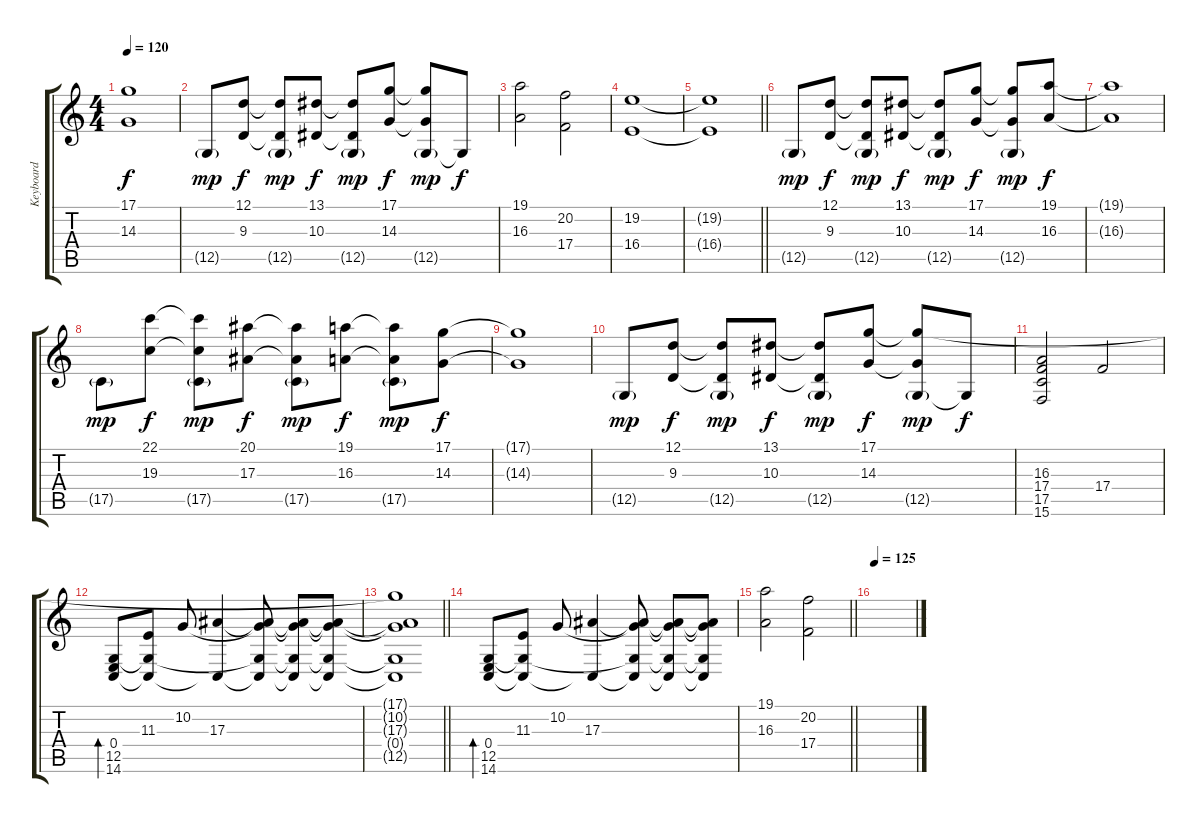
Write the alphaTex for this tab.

\track ("Keyboard" "Keyboard") {instrument acousticgrandpiano}
\staff {score tabs}
\tuning (D4 A3 F3 C3 G2 D2) {hide}
\ts (4 4)
\tempo 120
\clef g2
\ks c
(17.1{t} 14.3{t}).1{dy f} |
12.5{g}.8{dy mp} (12.1 9.3).8{dy f} (12.1{t} 9.3{t} 12.5{g}).8{dy mp} (13.1 10.3).8{dy f} (13.1{t} 10.3{t} 12.5{g}).8{dy mp} (17.1 14.3).8{dy f} (17.1{t} 14.3{t} 12.5{g}).8{dy mp} 12.5{t}.8{dy f} |
(19.1 16.3).2 (20.2 17.4).2 |
(19.2 16.4).1 |
\barLineRight lightlight
(19.2{t} 16.4{t}).1 |
12.5{g}.8{dy mp} (12.1 9.3).8{dy f} (12.1{t} 9.3{t} 12.5{g}).8{dy mp} (13.1 10.3).8{dy f} (13.1{t} 10.3{t} 12.5{g}).8{dy mp} (17.1 14.3).8{dy f} (17.1{t} 14.3{t} 12.5{g}).8{dy mp} (19.1 16.3).8{dy f} |
(19.1{t} 16.3{t}).1 |
17.5{g}.8{dy mp} (22.1 19.3).8{dy f} (22.1{t} 19.3{t} 17.5{g}).8{dy mp} (20.1 17.3).8{dy f} (20.1{t} 17.3{t} 17.5{g}).8{dy mp} (19.1 16.3).8{dy f} (19.1{t} 16.3{t} 17.5{g}).8{dy mp} (17.1 14.3).8{dy f} |
(17.1{t} 14.3{t}).1 |
12.5{g}.8{dy mp} (12.1 9.3).8{dy f} (12.1{t} 9.3{t} 12.5{g}).8{dy mp} (13.1 10.3).8{dy f} (13.1{t} 10.3{t} 12.5{g}).8{dy mp} (17.1 14.3).8{dy f} (17.1{t} 14.3{t} 12.5{g}).8{dy mp} 12.5{t}.8{dy f} |
(16.3 17.4 17.5 15.6).2 17.4.2 |
(0.4 12.5 14.6).8{bd 240} (11.3 0.4{t} 12.5{t}).8 10.2.8 (17.3 0.4{t}).4 (10.2{t} 17.3{t} 0.4{t} 12.5{t}).8 (10.2{t} 17.3{t} 0.4{t} 12.5{t}).8 (10.2{t} 17.3{t} 0.4{t} 12.5{t}).8 |
\barLineRight lightlight
(17.1{t} 10.2{t} 17.3{t} 0.4{t} 12.5{t}).1 |
(0.4 12.5 14.6).8{bd 240} (11.3 0.4{t} 12.5{t}).8 10.2.8 (17.3 0.4{t}).4 (10.2{t} 17.3{t} 0.4{t} 12.5{t}).8 (10.2{t} 17.3{t} 0.4{t} 12.5{t}).8 (10.2{t} 17.3{t} 0.4{t} 12.5{t}).8 |
\barLineRight lightlight
(19.1 16.3).2 (20.2 17.4).2 |
\tempo 125
